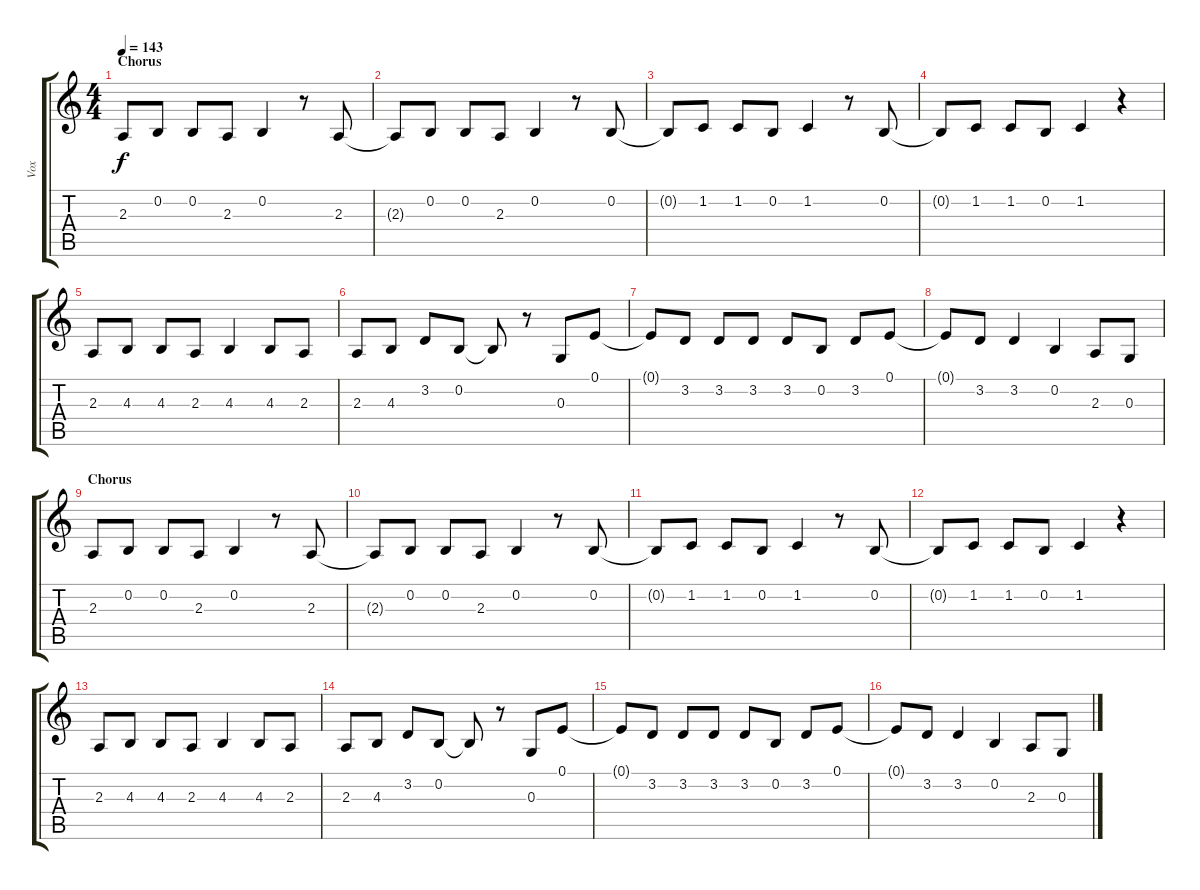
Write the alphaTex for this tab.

\track ("Vox" "Vox") {instrument bassoon}
\staff {score tabs}
\tuning (E4 B3 G3 D3 A2 E2) {hide}
\ts (4 4)
\section ("" "Chorus")
\tempo 143
\clef g2
\ks c
2.3{t}.8{dy f} 0.2.8 0.2.8 2.3.8 0.2.4 r.8 2.3.8 |
2.3{t}.8 0.2.8 0.2.8 2.3.8 0.2.4 r.8 0.2.8 |
0.2{t}.8 1.2.8 1.2.8 0.2.8 1.2.4 r.8 0.2.8 |
0.2{t}.8 1.2.8 1.2.8 0.2.8 1.2.4 r.4 |
2.3.8 4.3.8 4.3.8 2.3.8 4.3.4 4.3.8 2.3.8 |
2.3.8 4.3.8 3.2.8 0.2.8 0.2{t}.8 r.8 0.3.8 0.1.8 |
0.1{t}.8 3.2.8 3.2.8 3.2.8 3.2.8 0.2.8 3.2.8 0.1.8 |
0.1{t}.8 3.2.8 3.2.4 0.2.4 2.3.8 0.3.8 |
\section ("" "Chorus")
2.3.8 0.2.8 0.2.8 2.3.8 0.2.4 r.8 2.3.8 |
2.3{t}.8 0.2.8 0.2.8 2.3.8 0.2.4 r.8 0.2.8 |
0.2{t}.8 1.2.8 1.2.8 0.2.8 1.2.4 r.8 0.2.8 |
0.2{t}.8 1.2.8 1.2.8 0.2.8 1.2.4 r.4 |
2.3.8 4.3.8 4.3.8 2.3.8 4.3.4 4.3.8 2.3.8 |
2.3.8 4.3.8 3.2.8 0.2.8 0.2{t}.8 r.8 0.3.8 0.1.8 |
0.1{t}.8 3.2.8 3.2.8 3.2.8 3.2.8 0.2.8 3.2.8 0.1.8 |
0.1{t}.8 3.2.8 3.2.4 0.2.4 2.3.8 0.3.8
